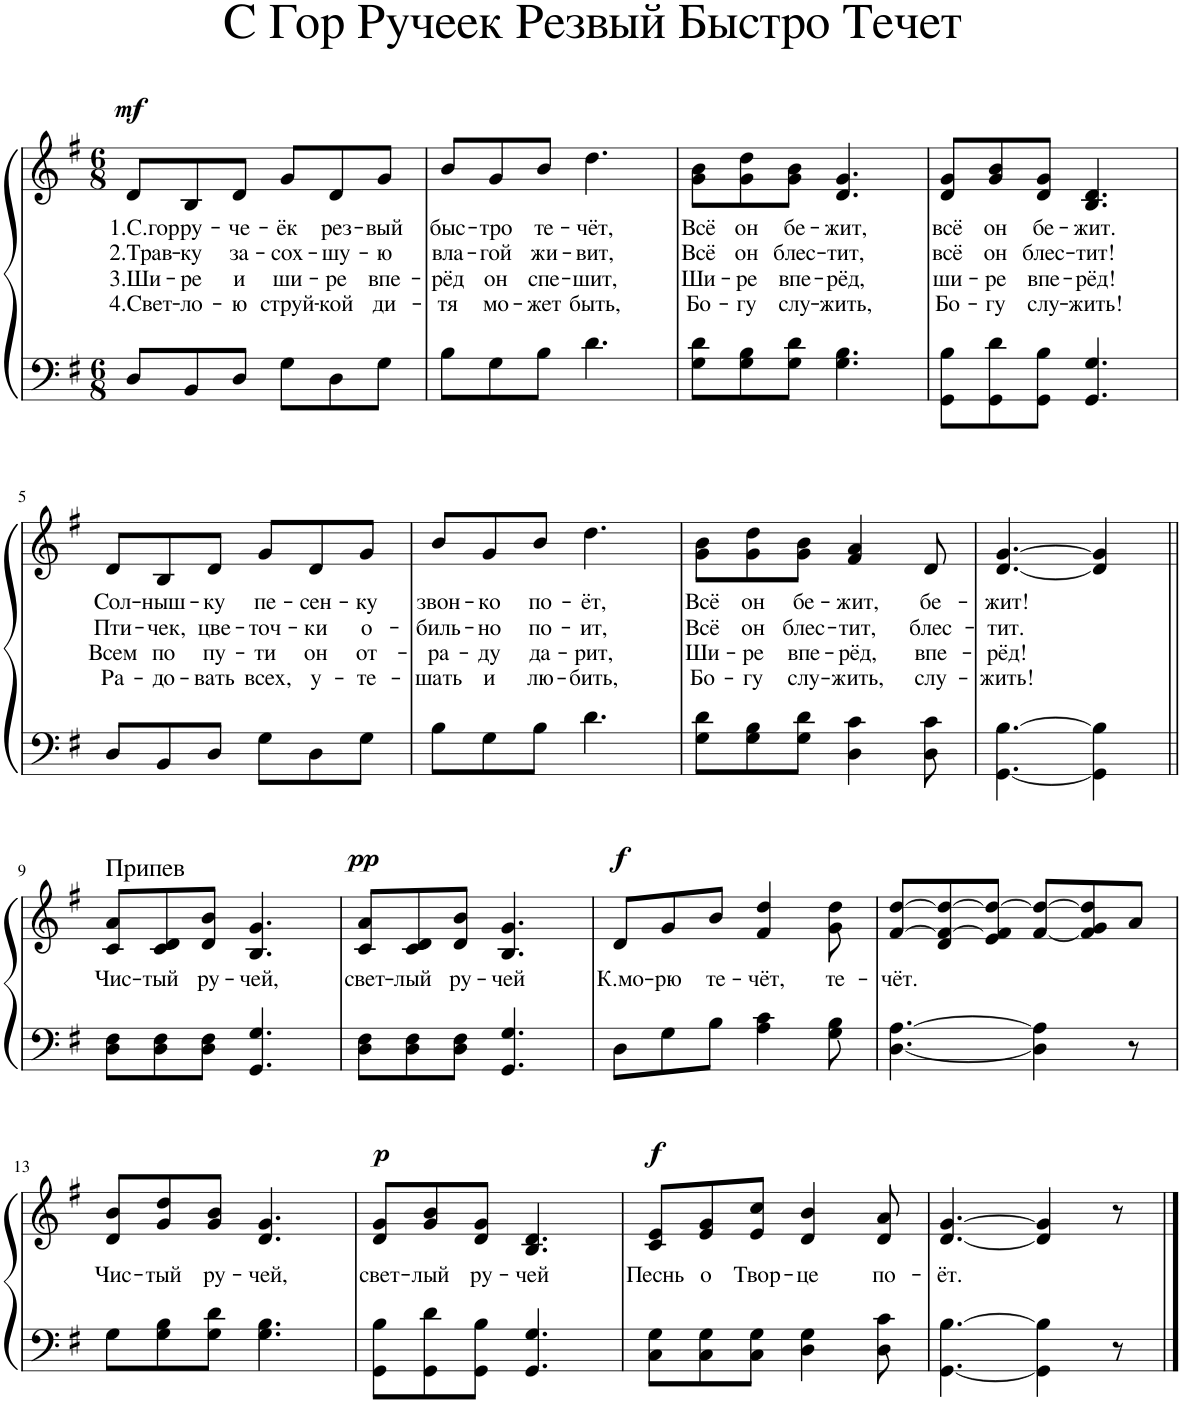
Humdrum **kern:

**kern	**kern	**text	**text	**text	**text	**dynam
*part1	*part1	*part1	*part1	*part1	*part1	*part1
*staff2	*staff1	*staff1	*staff1	*staff1	*staff1	*staff1/2
*I"Piano	*	*	*	*	*	*
*I'Pno.	*	*	*	*	*	*
*clefF4	*clefG2	*	*	*	*	*
*k[f#]	*k[f#]	*	*	*	*	*
*M6/8	*M6/8	*	*	*	*	*
=1	=1	=1	=1	=1	=1	=1
!	!	!LO:LY:b	!LO:LY:b	!LO:LY:b	!LO:LY:b	!LO:DY:a
8D/L	8d/L	1.С.гор	2.Трав-	3.Ши-	4.Свет-	mf
!	!	!LO:LY:b	!LO:LY:b	!LO:LY:b	!LO:LY:b	!
8BB/	8B/	ру-	-ку	-ре	-ло-	.
!	!	!LO:LY:b	!LO:LY:b	!LO:LY:b	!LO:LY:b	!
8D/J	8d/J	-че-	за-	и	-ю	.
!	!	!LO:LY:b	!LO:LY:b	!LO:LY:b	!LO:LY:b	!
8G\L	8g/L	-ёк	-сох-	ши-	струй-	.
!	!	!LO:LY:b	!LO:LY:b	!LO:LY:b	!LO:LY:b	!
8D\	8d/	рез-	-шу-	-ре	-кой	.
!	!	!LO:LY:b	!LO:LY:b	!LO:LY:b	!LO:LY:b	!
8G\J	8g/J	-вый	-ю	впе-	ди-	.
=2	=2	=2	=2	=2	=2	=2
!	!	!LO:LY:b	!LO:LY:b	!LO:LY:b	!LO:LY:b	!
8B\L	8b/L	быс-	вла-	-рёд	-тя	.
!	!	!LO:LY:b	!LO:LY:b	!LO:LY:b	!LO:LY:b	!
8G\	8g/	-тро	-гой	он	мо-	.
!	!	!LO:LY:b	!LO:LY:b	!LO:LY:b	!LO:LY:b	!
8B\J	8b/J	те-	жи-	спе-	-жет	.
!	!	!LO:LY:b	!LO:LY:b	!LO:LY:b	!LO:LY:b	!
4.d\	4.dd\	-чёт,	-вит,	-шит,	быть,	.
=3	=3	=3	=3	=3	=3	=3
!	!	!LO:LY:b	!LO:LY:b	!LO:LY:b	!LO:LY:b	!
8G\ 8d\L	8g\ 8b\L	Всё	Всё	Ши-	Бо-	.
!	!	!LO:LY:b	!LO:LY:b	!LO:LY:b	!LO:LY:b	!
8G\ 8B\	8g\ 8dd\	он	он	-ре	-гу	.
!	!	!LO:LY:b	!LO:LY:b	!LO:LY:b	!LO:LY:b	!
8G\ 8d\J	8g\ 8b\J	бе-	блес-	впе-	слу-	.
!	!	!LO:LY:b	!LO:LY:b	!LO:LY:b	!LO:LY:b	!
4.G\ 4.B\	4.d/ 4.g/	-жит,	-тит,	-рёд,	-жить,	.
=4	=4	=4	=4	=4	=4	=4
!	!	!LO:LY:b	!LO:LY:b	!LO:LY:b	!LO:LY:b	!
8GG\ 8B\L	8d/ 8g/L	всё	всё	ши-	Бо-	.
!	!	!LO:LY:b	!LO:LY:b	!LO:LY:b	!LO:LY:b	!
8GG\ 8d\	8g/ 8b/	он	он	-ре	-гу	.
!	!	!LO:LY:b	!LO:LY:b	!LO:LY:b	!LO:LY:b	!
8GG\ 8B\J	8d/ 8g/J	бе-	блес-	впе-	слу-	.
!	!	!LO:LY:b	!LO:LY:b	!LO:LY:b	!LO:LY:b	!
4.GG/ 4.G/	4.B/ 4.d/	-жит.	-тит!	-рёд!	-жить!	.
!!LO:LB:g=z
=5	=5	=5	=5	=5	=5	=5
!	!	!LO:LY:b	!LO:LY:b	!LO:LY:b	!LO:LY:b	!
8D/L	8d/L	Сол-	Пти-	Всем	Ра-	.
!	!	!LO:LY:b	!LO:LY:b	!LO:LY:b	!LO:LY:b	!
8BB/	8B/	-ныш-	-чек,	по	-до-	.
!	!	!LO:LY:b	!LO:LY:b	!LO:LY:b	!LO:LY:b	!
8D/J	8d/J	-ку	цве-	пу-	-вать	.
!	!	!LO:LY:b	!LO:LY:b	!LO:LY:b	!LO:LY:b	!
8G\L	8g/L	пе-	-точ-	-ти	всех,	.
!	!	!LO:LY:b	!LO:LY:b	!LO:LY:b	!LO:LY:b	!
8D\	8d/	-сен-	-ки	он	у-	.
!	!	!LO:LY:b	!LO:LY:b	!LO:LY:b	!LO:LY:b	!
8G\J	8g/J	-ку	о-	от-	-те-	.
=6	=6	=6	=6	=6	=6	=6
!	!	!LO:LY:b	!LO:LY:b	!LO:LY:b	!LO:LY:b	!
8B\L	8b/L	звон-	-биль-	-ра-	-шать	.
!	!	!LO:LY:b	!LO:LY:b	!LO:LY:b	!LO:LY:b	!
8G\	8g/	-ко	-но	-ду	и	.
!	!	!LO:LY:b	!LO:LY:b	!LO:LY:b	!LO:LY:b	!
8B\J	8b/J	по-	по-	да-	лю-	.
!	!	!LO:LY:b	!LO:LY:b	!LO:LY:b	!LO:LY:b	!
4.d\	4.dd\	-ёт,	-ит,	-рит,	-бить,	.
=7	=7	=7	=7	=7	=7	=7
!	!	!LO:LY:b	!LO:LY:b	!LO:LY:b	!LO:LY:b	!
8G\ 8d\L	8g\ 8b\L	Всё	Всё	Ши-	Бо-	.
!	!	!LO:LY:b	!LO:LY:b	!LO:LY:b	!LO:LY:b	!
8G\ 8B\	8g\ 8dd\	он	он	-ре	-гу	.
!	!	!LO:LY:b	!LO:LY:b	!LO:LY:b	!LO:LY:b	!
8G\ 8d\J	8g\ 8b\J	бе-	блес-	впе-	слу-	.
!	!	!LO:LY:b	!LO:LY:b	!LO:LY:b	!LO:LY:b	!
4D\ 4c\	4f#/ 4a/	-жит,	-тит,	-рёд,	-жить,	.
!	!	!LO:LY:b	!LO:LY:b	!LO:LY:b	!LO:LY:b	!
8D\ 8c\	8d/	бе-	блес-	впе-	слу-	.
=8	=8	=8	=8	=8	=8	=8
!	!	!LO:LY:b	!LO:LY:b	!LO:LY:b	!LO:LY:b	!
[4.GG\ [4.B\	[4.d/ [4.g/	-жит!	-тит.	-рёд!	-жить!	.
4GG\] 4B\]	4d/] 4g/]	.	.	.	.	.
!!LO:LB:g=z
=9||	=9||	=9||	=9||	=9||	=9||	=9||
!	!LO:TX:a:t=Припев	!	!	!	!	!
!	!	!LO:LY:b	!	!	!	!
8D\ 8F#\L	8c/ 8a/L	Чис-	.	.	.	.
!	!	!LO:LY:b	!	!	!	!
8D\ 8F#\	8c/ 8d/	-тый	.	.	.	.
!	!	!LO:LY:b	!	!	!	!
8D\ 8F#\J	8d/ 8b/J	ру-	.	.	.	.
!	!	!LO:LY:b	!	!	!	!
4.GG/ 4.G/	4.B/ 4.g/	-чей,	.	.	.	.
=10	=10	=10	=10	=10	=10	=10
!	!	!LO:LY:b	!	!	!	!LO:DY:a
8D\ 8F#\L	8c/ 8a/L	свет-	.	.	.	pp
!	!	!LO:LY:b	!	!	!	!
8D\ 8F#\	8c/ 8d/	-лый	.	.	.	.
!	!	!LO:LY:b	!	!	!	!
8D\ 8F#\J	8d/ 8b/J	ру-	.	.	.	.
!	!	!LO:LY:b	!	!	!	!
4.GG/ 4.G/	4.B/ 4.g/	-чей	.	.	.	.
=11	=11	=11	=11	=11	=11	=11
!	!	!LO:LY:b	!	!	!	!LO:DY:a
8D\L	8d/L	К.мо-	.	.	.	f
!	!	!LO:LY:b	!	!	!	!
8G\	8g/	-рю	.	.	.	.
!	!	!LO:LY:b	!	!	!	!
8B\J	8b/J	те-	.	.	.	.
!	!	!LO:LY:b	!	!	!	!
4A\ 4c\	4f#/ 4dd/	-чёт,	.	.	.	.
!	!	!LO:LY:b	!	!	!	!
8G\ 8B\	8g\ 8dd\	те-	.	.	.	.
=12	=12	=12	=12	=12	=12	=12
!	!	!LO:LY:b	!	!	!	!
[4.D\ [4.A\	[>8f#/ [8dd/L	-чёт.	.	.	.	.
.	8d/ 8f#/_ 8dd/_	.	.	.	.	.
.	8e/ 8f#/] 8dd/_J	.	.	.	.	.
4D\] 4A\]	[8f#/ 8dd/_L	.	.	.	.	.
.	8f#/] 8g/ 8dd/]	.	.	.	.	.
8r	8a/J	.	.	.	.	.
!!LO:LB:g=z
=13	=13	=13	=13	=13	=13	=13
!	!	!LO:LY:b	!	!	!	!
8G\L	8d/ 8b/L	Чис-	.	.	.	.
!	!	!LO:LY:b	!	!	!	!
8G\ 8B\	8g/ 8dd/	-тый	.	.	.	.
!	!	!LO:LY:b	!	!	!	!
8G\ 8d\J	8g/ 8b/J	ру-	.	.	.	.
!	!	!LO:LY:b	!	!	!	!
4.G\ 4.B\	4.d/ 4.g/	-чей,	.	.	.	.
=14	=14	=14	=14	=14	=14	=14
!	!	!LO:LY:b	!	!	!	!LO:DY:a
8GG\ 8B\L	8d/ 8g/L	свет-	.	.	.	p
!	!	!LO:LY:b	!	!	!	!
8GG\ 8d\	8g/ 8b/	-лый	.	.	.	.
!	!	!LO:LY:b	!	!	!	!
8GG\ 8B\J	8d/ 8g/J	ру-	.	.	.	.
!	!	!LO:LY:b	!	!	!	!
4.GG/ 4.G/	4.B/ 4.d/	-чей	.	.	.	.
=15	=15	=15	=15	=15	=15	=15
!	!	!LO:LY:b	!	!	!	!LO:DY:a
8C\ 8G\L	8c/ 8e/L	Песнь	.	.	.	f
!	!	!LO:LY:b	!	!	!	!
8C\ 8G\	8e/ 8g/	о	.	.	.	.
!	!	!LO:LY:b	!	!	!	!
8C\ 8G\J	8e/ 8cc/J	Твор-	.	.	.	.
!	!	!LO:LY:b	!	!	!	!
4D\ 4G\	4d/ 4b/	-це	.	.	.	.
!	!	!LO:LY:b	!	!	!	!
8D\ 8c\	8d/ 8a/	по-	.	.	.	.
=16	=16	=16	=16	=16	=16	=16
!	!	!LO:LY:b	!	!	!	!
[4.GG\ [4.B\	[4.d/ [4.g/	-ёт.	.	.	.	.
4GG\] 4B\]	4d/] 4g/]	.	.	.	.	.
8r	8r	.	.	.	.	.
==	==	==	==	==	==	==
*-	*-	*-	*-	*-	*-	*-
